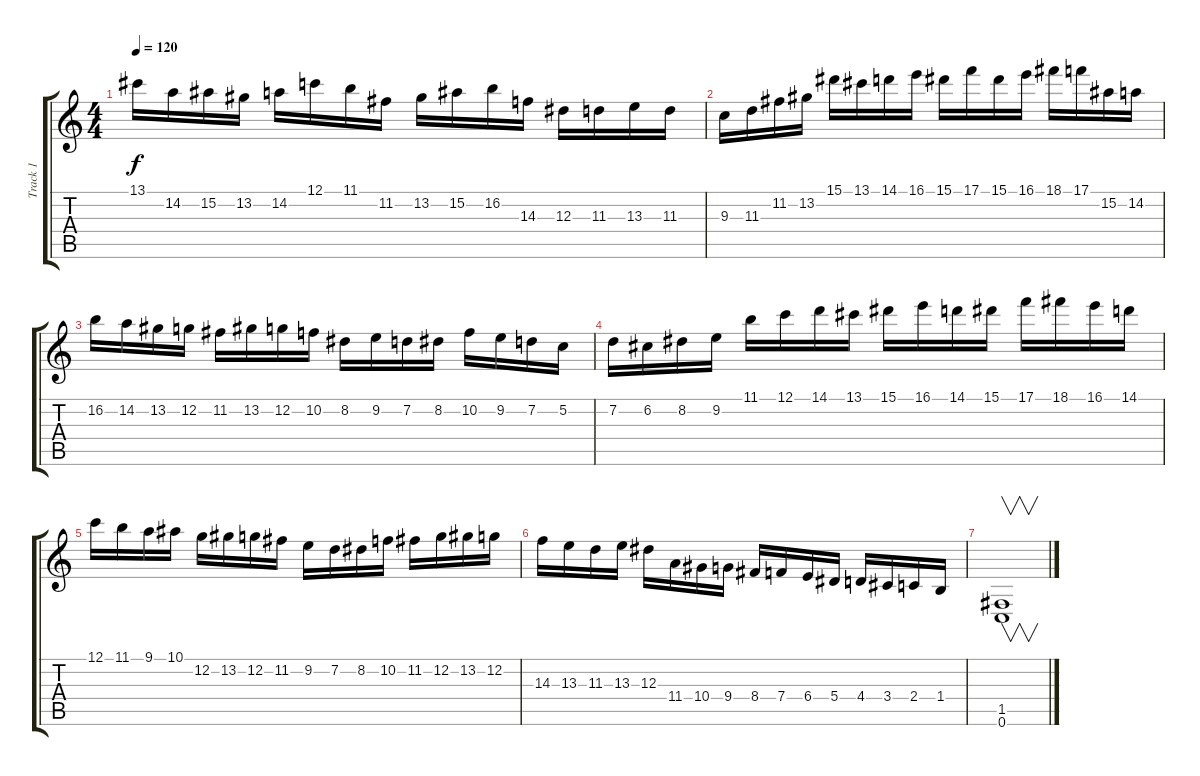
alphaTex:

\track ("Track 1" "Track 1") {instrument distortionguitar}
\staff {score tabs}
\tuning (C4 G3 Eb3 Bb2 F2 C2) {hide}
\ts (4 4)
\tempo 120
\clef g2
\ks c
13.1.16{dy f} 14.2.16 15.2.16 13.2.16 14.2.16 12.1.16 11.1.16 11.2.16 13.2.16 15.2.16 16.2.16 14.3.16 12.3.16 11.3.16 13.3.16 11.3.16 |
9.3.16 11.3.16 11.2.16 13.2.16 15.1.16 13.1.16 14.1.16 16.1.16 15.1.16 17.1.16 15.1.16 16.1.16 18.1.16 17.1.16 15.2.16 14.2.16 |
16.2.16 14.2.16 13.2.16 12.2.16 11.2.16 13.2.16 12.2.16 10.2.16 8.2.16 9.2.16 7.2.16 8.2.16 10.2.16 9.2.16 7.2.16 5.2.16 |
7.2.16 6.2.16 8.2.16 9.2.16 11.1.16 12.1.16 14.1.16 13.1.16 15.1.16 16.1.16 14.1.16 15.1.16 17.1.16 18.1.16 16.1.16 14.1.16 |
12.1.16 11.1.16 9.1.16 10.1.16 12.2.16 13.2.16 12.2.16 11.2.16 9.2.16 7.2.16 8.2.16 10.2.16 11.2.16 12.2.16 13.2.16 12.2.16 |
14.3.16 13.3.16 11.3.16 13.3.16 12.3.16 11.4.16 10.4.16 9.4.16 8.4.16 7.4.16 6.4.16 5.4.16 4.4.16 3.4.16 2.4.16 1.4.16 |
(1.5 0.6).1{v}
